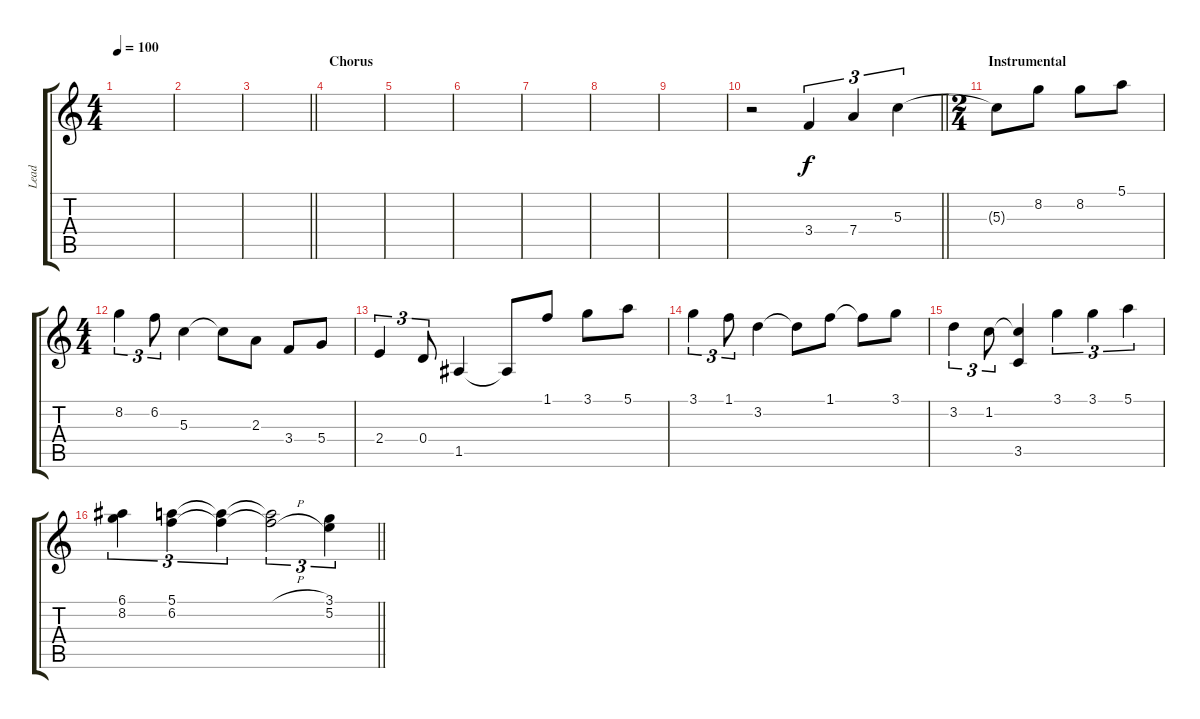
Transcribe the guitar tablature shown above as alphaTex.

\track ("Lead" "Lead") {instrument distortionguitar}
\staff {score tabs}
\tuning (E4 B3 G3 D3 A2 E2) {hide}
\ts (4 4)
\tempo 100
\clef g2
\ks c
|
|
\barLineRight lightlight
|
\section ("" "Chorus")
|
|
|
|
|
|
\barLineRight lightlight
r.2 3.4.4{tu (3 2)} 7.4.4{tu (3 2)} 5.3.4{tu (3 2)} |
\ts (2 4)
\section ("" "Instrumental")
5.3{t}.8 8.2.8 8.2.8 5.1.8 |
\ts (4 4)
8.2.4{tu (3 2)} 6.2.8{tu (3 2)} 5.3.4 5.3{t}.8 2.3.8 3.4.8 5.4.8 |
2.4.4{tu (3 2)} 0.4.8{tu (3 2)} 1.5.4 1.5{t}.8 1.1.8 3.1.8 5.1.8 |
3.1.4{tu (3 2)} 1.1.8{tu (3 2)} 3.2.4 3.2{t}.8 1.1.8 1.1{t}.8 3.1.8 |
3.2.4{tu (3 2)} 1.2.8{tu (3 2)} (1.2{t} 3.5).4 3.1.4{tu (3 2)} 3.1.4{tu (3 2)} 5.1.4{tu (3 2)} |
\barLineRight lightlight
(6.1 8.2).4{tu (3 2)} (5.1 6.2).4{tu (3 2)} (5.1{t} 6.2{t}).4{tu (3 2)} (5.1{h t} 6.2{h t}).2{tu (3 2)} (3.1 5.2).4{tu (3 2)}
